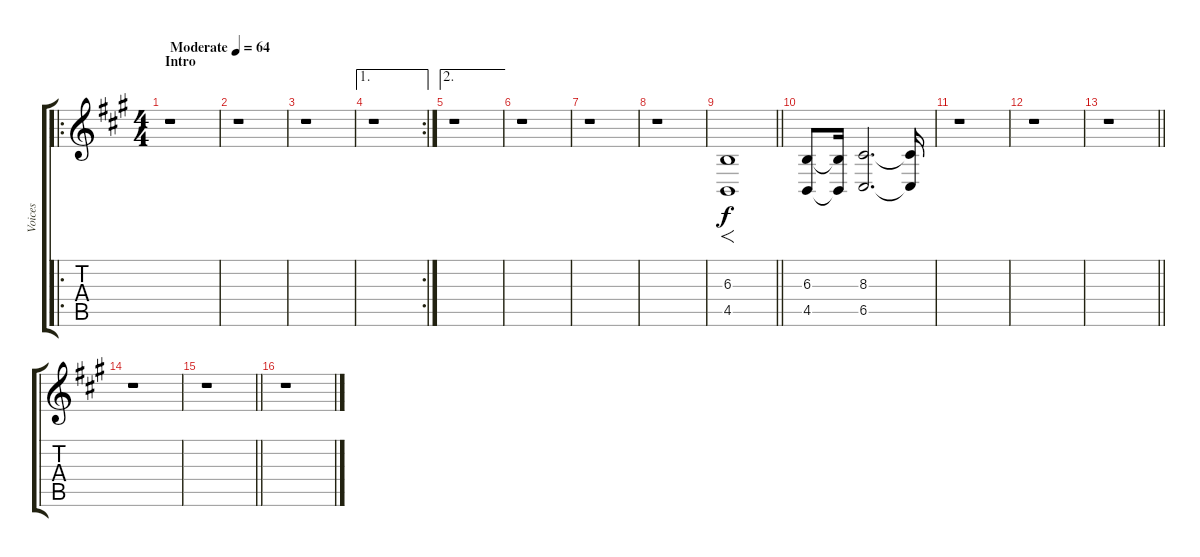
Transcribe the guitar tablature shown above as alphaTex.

\track ("Voices" "Voices") {instrument choiraahs}
\staff {score tabs}
\tuning (D4 A3 F3 C3 G2 D2) {hide}
\ro
\ts (4 4)
\section ("" "Intro")
\tempo (64 "Moderate")
\clef g2
\ks a
r.1{dy f instrument choiraahs} |
r.1 |
r.1 |
\ae 1
\rc 2
r.1 |
\ae 2
r.1 |
r.1 |
r.1 |
r.1 |
\barLineRight lightlight
(6.3 4.5).1{f} |
(6.3 4.5).8 (6.3{t} 4.5{t}).16 (8.3 6.5).2{d} (8.3{t} 6.5{t}).16 |
r.1 |
r.1 |
\barLineRight lightlight
r.1 |
r.1 |
\barLineRight lightlight
r.1 |
r.1
